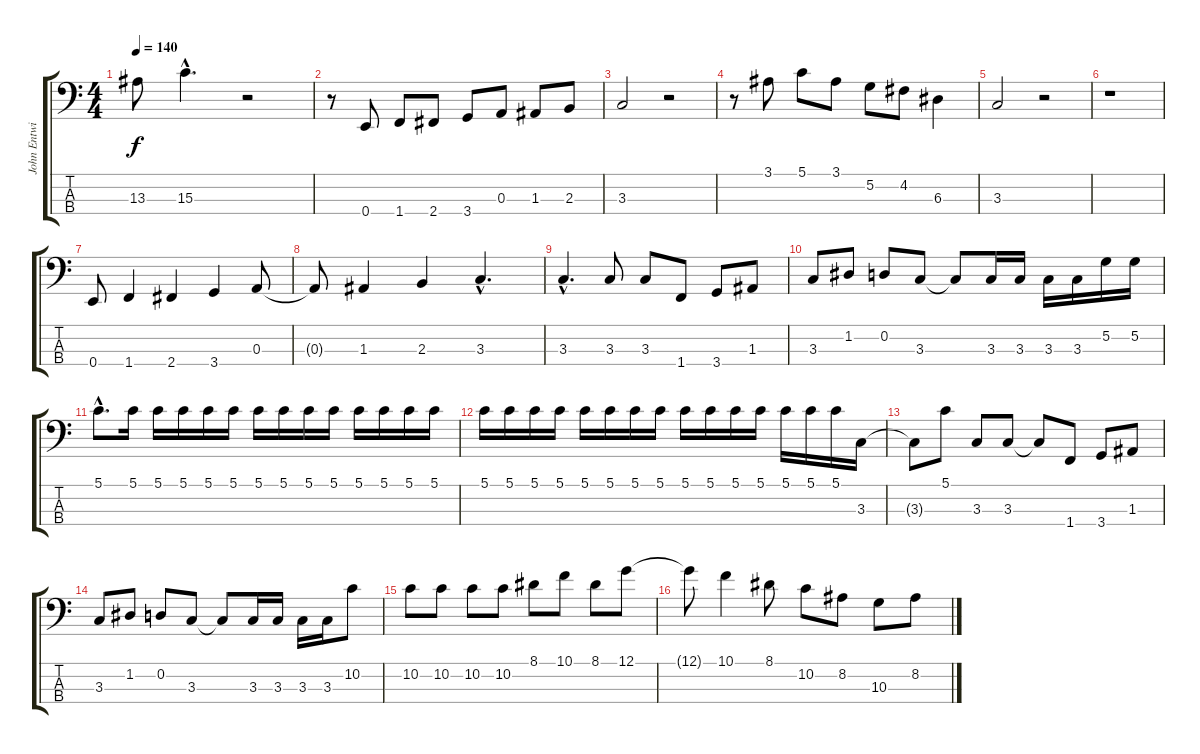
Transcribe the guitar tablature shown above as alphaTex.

\track ("John Entwistle" "John Entwi") {instrument electricbassfinger}
\staff {score tabs}
\tuning (G2 D2 A1 E1) {hide}
\ts (4 4)
\tempo 140
\clef f4
\ks c
13.3.8{dy f} 15.3{hac}.4{d} r.2 |
r.8 0.4.8 1.4.8 2.4.8 3.4.8 0.3.8 1.3.8 2.3.8 |
3.3.2 r.2 |
r.8 3.1.8 5.1.8 3.1.8 5.2.8 4.2.8 6.3.4 |
3.3.2 r.2 |
r.1 |
0.4.8 1.4.4 2.4.4 3.4.4 0.3.8 |
0.3{t}.8 1.3.4 2.3.4 3.3{hac}.4{d} |
3.3{hac}.4{d} 3.3.8 3.3.8 1.4.8 3.4.8 1.3.8 |
3.3.8 1.2.8 0.2.8 3.3.8 3.3{t}.8 3.3.16 3.3.16 3.3.16 3.3.16 5.2.16 5.2.16 |
5.1{hac}.8{d} 5.1.16 5.1.16 5.1.16 5.1.16 5.1.16 5.1.16 5.1.16 5.1.16 5.1.16 5.1.16 5.1.16 5.1.16 5.1.16 |
5.1.16 5.1.16 5.1.16 5.1.16 5.1.16 5.1.16 5.1.16 5.1.16 5.1.16 5.1.16 5.1.16 5.1.16 5.1.16 5.1.16 5.1.16 3.3.16 |
3.3{t}.8 5.1.8 3.3.8 3.3.8 3.3{t}.8 1.4.8 3.4.8 1.3.8 |
3.3.8 1.2.8 0.2.8 3.3.8 3.3{t}.8 3.3.16 3.3.16 3.3.16 3.3.16 10.2.8 |
10.2.8 10.2.8 10.2.8 10.2.8 8.1.8 10.1.8 8.1.8 12.1.8 |
12.1{t}.8 10.1.4 8.1.8 10.2.8 8.2.8 10.3.8 8.2.8
